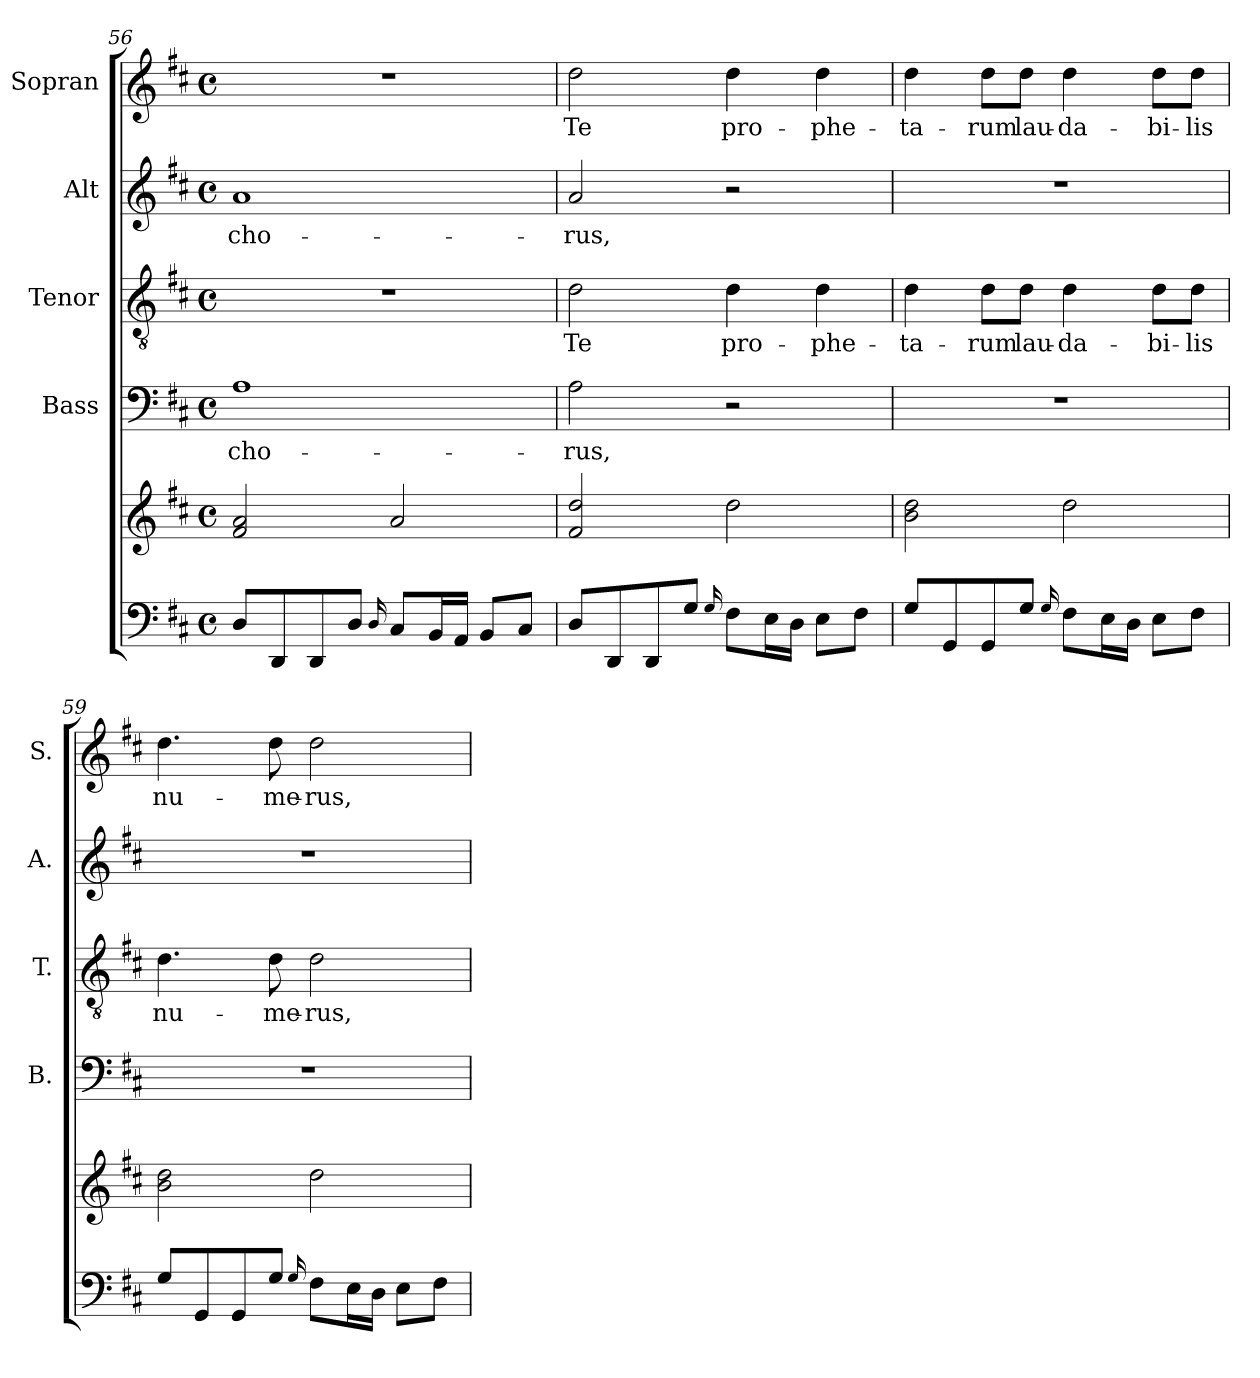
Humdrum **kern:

**kern	**kern	**kern	**text	**kern	**text	**kern	**text	**kern	**text
*part5	*part5	*part4	*part4	*part3	*part3	*part2	*part2	*part1	*part1
*staff6	*staff5	*staff4	*staff4	*staff3	*staff3	*staff2	*staff2	*staff1	*staff1
*	*	*I"Bass	*	*I"Tenor	*	*I"Alt	*	*I"Sopran	*
*	*	*I'B.	*	*I'T.	*	*I'A.	*	*I'S.	*
!!LO:LB:g=z
*clefF4	*clefG2	*clefF4	*	*clefGv2	*	*clefG2	*	*clefG2	*
*k[f#c#]	*k[f#c#]	*k[f#c#]	*	*k[f#c#]	*	*k[f#c#]	*	*k[f#c#]	*
*D:	*D:	*D:	*	*D:	*	*D:	*	*D:	*
*M4/4	*M4/4	*M4/4	*	*M4/4	*	*M4/4	*	*M4/4	*
*met(c)	*met(c)	*met(c)	*	*met(c)	*	*met(c)	*	*met(c)	*
=56	=56	=56	=56	=56	=56	=56	=56	=56	=56
!	!	!	!LO:LY:b	!	!	!	!LO:LY:b	!	!
8D/L	2f#/ 2a/	1A	cho-	1r	.	1a	cho-	1r	.
8DD/	.	.	.	.	.	.	.	.	.
8DD/	.	.	.	.	.	.	.	.	.
8D/J	.	.	.	.	.	.	.	.	.
16qqD/	.	.	.	.	.	.	.	.	.
8C#/L	2a/	.	.	.	.	.	.	.	.
16BB/L	.	.	.	.	.	.	.	.	.
16AA/JJ	.	.	.	.	.	.	.	.	.
8BB/L	.	.	.	.	.	.	.	.	.
8C#/J	.	.	.	.	.	.	.	.	.
!!LO:PB:g=z
=57	=57	=57	=57	=57	=57	=57	=57	=57	=57
!	!	!	!LO:LY:b	!	!LO:LY:b	!	!LO:LY:b	!	!LO:LY:b
8D/L	2f#/ 2dd/	2A\	-rus,	2d\	Te	2a/	-rus,	2dd\	Te
8DD/	.	.	.	.	.	.	.	.	.
8DD/	.	.	.	.	.	.	.	.	.
8G/J	.	.	.	.	.	.	.	.	.
16qqG/	.	.	.	.	.	.	.	.	.
!	!	!	!	!	!LO:LY:b	!	!	!	!LO:LY:b
8F#\L	2dd\	2r	.	4d\	pro-	2r	.	4dd\	pro-
16E\L	.	.	.	.	.	.	.	.	.
16D\JJ	.	.	.	.	.	.	.	.	.
!	!	!	!	!	!LO:LY:b	!	!	!	!LO:LY:b
8E\L	.	.	.	4d\	-phe-	.	.	4dd\	-phe-
8F#\J	.	.	.	.	.	.	.	.	.
!!LO:LB:g=z
=58	=58	=58	=58	=58	=58	=58	=58	=58	=58
!	!	!	!	!	!LO:LY:b	!	!	!	!LO:LY:b
8G/L	2b\ 2dd\	1r	.	4d\	-ta-	1r	.	4dd\	-ta-
8GG/	.	.	.	.	.	.	.	.	.
!	!	!	!	!	!LO:LY:b	!	!	!	!LO:LY:b
8GG/	.	.	.	8d\L	-rum	.	.	8dd\L	-rum
!	!	!	!	!	!LO:LY:b	!	!	!	!LO:LY:b
8G/J	.	.	.	8d\J	lau-	.	.	8dd\J	lau-
16qqG/	.	.	.	.	.	.	.	.	.
!	!	!	!	!	!LO:LY:b	!	!	!	!LO:LY:b
8F#\L	2dd\	.	.	4d\	-da-	.	.	4dd\	-da-
16E\L	.	.	.	.	.	.	.	.	.
16D\JJ	.	.	.	.	.	.	.	.	.
!	!	!	!	!	!LO:LY:b	!	!	!	!LO:LY:b
8E\L	.	.	.	8d\L	-bi-	.	.	8dd\L	-bi-
!	!	!	!	!	!LO:LY:b	!	!	!	!LO:LY:b
8F#\J	.	.	.	8d\J	-lis	.	.	8dd\J	-lis
!!LO:PB:g=z
=59	=59	=59	=59	=59	=59	=59	=59	=59	=59
!	!	!	!	!	!LO:LY:b	!	!	!	!LO:LY:b
8G/L	2b\ 2dd\	1r	.	4.d\	nu-	1r	.	4.dd\	nu-
8GG/	.	.	.	.	.	.	.	.	.
8GG/	.	.	.	.	.	.	.	.	.
!	!	!	!	!	!LO:LY:b	!	!	!	!LO:LY:b
8G/J	.	.	.	8d\	-me-	.	.	8dd\	-me-
16qqG/	.	.	.	.	.	.	.	.	.
!	!	!	!	!	!LO:LY:b	!	!	!	!LO:LY:b
8F#\L	2dd\	.	.	2d\	-rus,	.	.	2dd\	-rus,
16E\L	.	.	.	.	.	.	.	.	.
16D\JJ	.	.	.	.	.	.	.	.	.
8E\L	.	.	.	.	.	.	.	.	.
8F#\J	.	.	.	.	.	.	.	.	.
=	=	=	=	=	=	=	=	=	=
*-	*-	*-	*-	*-	*-	*-	*-	*-	*-
